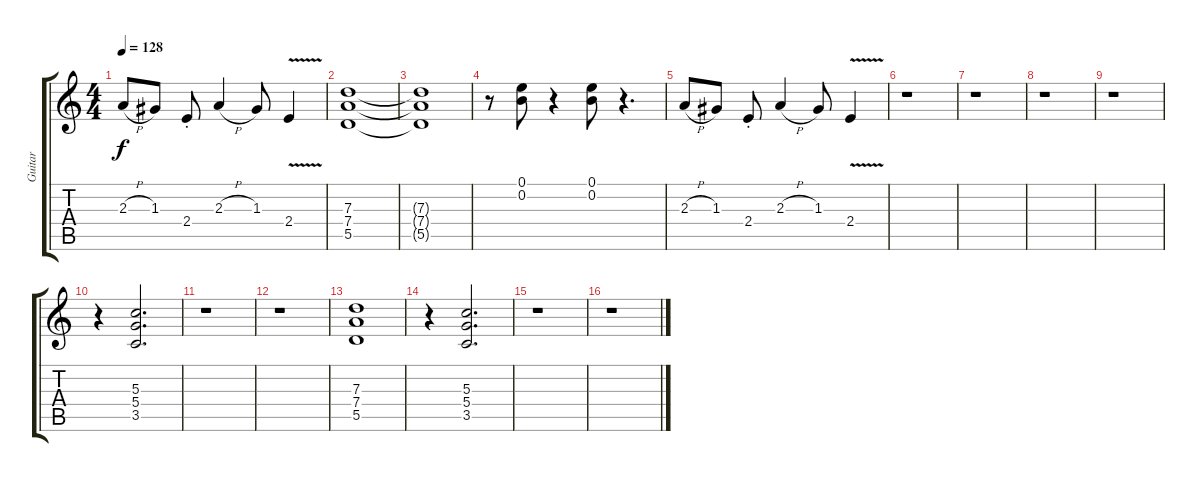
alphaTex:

\track ("Guitar" "Guitar") {instrument distortionguitar}
\staff {score tabs}
\tuning (E4 B3 G3 D3 A2 E2) {hide}
\ts (4 4)
\tempo 128
\clef g2
\ks c
2.3{h}.8{dy f} 1.3.8 2.4{st}.8 2.3{h}.4 1.3.8 2.4{v}.4 |
(7.3 7.4 5.5).1 |
(7.3{t} 7.4{t} 5.5{t}).1 |
r.8 (0.1 0.2).8 r.4 (0.1 0.2).8 r.4{d} |
2.3{h}.8 1.3.8 2.4{st}.8 2.3{h}.4 1.3.8 2.4{v}.4 |
r.1 |
r.1 |
r.1 |
r.1 |
r.4 (5.3 5.4 3.5).2{d} |
r.1 |
r.1 |
(7.3 7.4 5.5).1 |
r.4 (5.3 5.4 3.5).2{d} |
r.1 |
r.1
